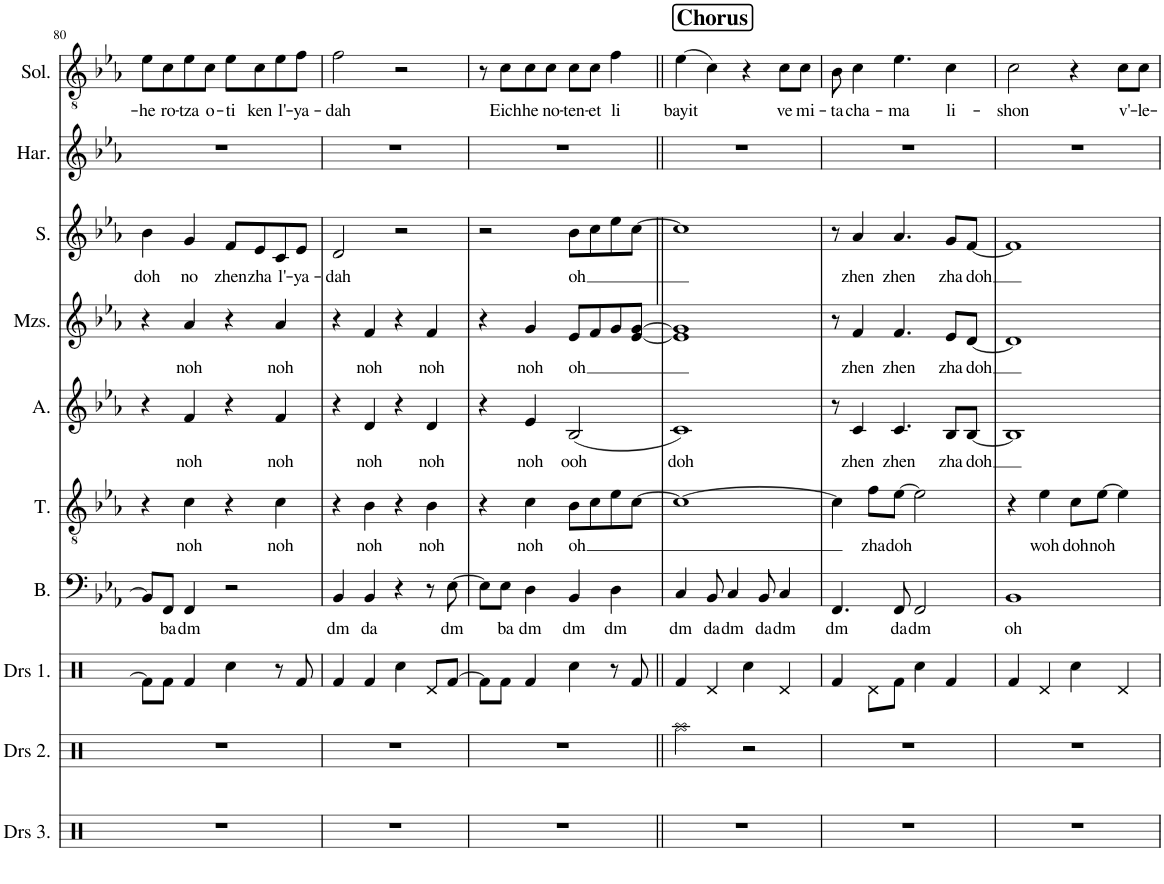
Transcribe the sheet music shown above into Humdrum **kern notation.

**kern	**kern	**kern	**kern	**text	**kern	**text	**kern	**text	**kern	**text	**kern	**text	**kern	**kern	**text
*part10	*part9	*part8	*part7	*part7	*part6	*part6	*part5	*part5	*part4	*part4	*part3	*part3	*part2	*part1	*part1
*staff10	*staff9	*staff8	*staff7	*staff7	*staff6	*staff6	*staff5	*staff5	*staff4	*staff4	*staff3	*staff3	*staff2	*staff1	*staff1
*I"Drumset Layer 3	*I"Drumset Layer 2	*I"Drumset Layer 1	*I"Bass	*	*I"Tenor	*	*I"Alto	*	*I"Mezzo-soprano	*	*I"Soprano	*	*I"Harmony	*I"Solo	*
*I'Drs 3.	*I'Drs 2.	*I'Drs 1.	*I'B.	*	*I'T.	*	*I'A.	*	*I'Mzs.	*	*I'S.	*	*I'Har.	*I'Sol.	*
!!LO:PB:g=z
*clefX	*clefX	*clefX	*clefF4	*	*clefGv2	*	*clefG2	*	*clefG2	*	*clefG2	*	*clefG2	*clefGv2	*
*k[]	*k[]	*k[]	*k[b-e-a-]	*	*k[b-e-a-]	*	*k[b-e-a-]	*	*k[b-e-a-]	*	*k[b-e-a-]	*	*k[b-e-a-]	*k[b-e-a-]	*
*M2/2	*M2/2	*M2/2	*M2/2	*	*M2/2	*	*M2/2	*	*M2/2	*	*M2/2	*	*M2/2	*M2/2	*
*met(c|)	*met(c|)	*met(c|)	*met(c|)	*	*met(c|)	*	*met(c|)	*	*met(c|)	*	*met(c|)	*	*met(c|)	*met(c|)	*
=80	=80	=80	=80	=80	=80	=80	=80	=80	=80	=80	=80	=80	=80	=80	=80
!	!	!	!	!	!	!	!	!	!	!	!	!LO:LY:b	!	!	!LO:LY:b
1r	1r	8Rf\L]	8BB-/L]	.	4r	.	4r	.	4r	.	4b-\	doh	1r	8e-\L	-he
!	!	!	!	!LO:LY:b	!	!	!	!	!	!	!	!	!	!	!LO:LY:b
.	.	8Rf\J	8FF/J	ba	.	.	.	.	.	.	.	.	.	8c\	ro-
!	!	!	!	!LO:LY:b	!	!LO:LY:b	!	!LO:LY:b	!	!LO:LY:b	!	!LO:LY:b	!	!	!LO:LY:b
.	.	4Rf/	4FF/	dm	4c\	noh	4f/	noh	4a-/	noh	4g/	no	.	8e-\	-tza
!	!	!	!	!	!	!	!	!	!	!	!	!	!	!	!LO:LY:b
.	.	.	.	.	.	.	.	.	.	.	.	.	.	8c\J	o-
!	!	!	!	!	!	!	!	!	!	!	!	!LO:LY:b	!	!	!LO:LY:b
.	.	4Rcc\	2r	.	4r	.	4r	.	4r	.	8f/L	zhen	.	8e-\L	-ti
!	!	!	!	!	!	!	!	!	!	!	!	!LO:LY:b	!	!	!LO:LY:b
.	.	.	.	.	.	.	.	.	.	.	8e-/	zha	.	8c\	ken
!	!	!	!	!	!	!LO:LY:b	!	!LO:LY:b	!	!LO:LY:b	!	!LO:LY:b	!	!	!LO:LY:b
.	.	8r	.	.	4c\	noh	4f/	noh	4a-/	noh	8c/	l'-	.	8e-\	l'-
!	!	!	!	!	!	!	!	!	!	!	!	!LO:LY:b	!	!	!LO:LY:b
.	.	8Rf/	.	.	.	.	.	.	.	.	8e-/J	-ya-	.	8f\J	-ya-
=81	=81	=81	=81	=81	=81	=81	=81	=81	=81	=81	=81	=81	=81	=81	=81
!	!	!	!	!LO:LY:b	!	!	!	!	!	!	!	!LO:LY:b	!	!	!LO:LY:b
1r	1r	4Rf/	4BB-/	dm	4r	.	4r	.	4r	.	2d/	-dah	1r	2f\	-dah
!	!	!	!	!LO:LY:b	!	!LO:LY:b	!	!LO:LY:b	!	!LO:LY:b	!	!	!	!	!
.	.	4Rf/	4BB-/	da	4B-\	noh	4d/	noh	4f/	noh	.	.	.	.	.
.	.	4Rcc\	4r	.	4r	.	4r	.	4r	.	2r	.	.	2r	.
!	!	!	!	!	!	!LO:LY:b	!	!LO:LY:b	!	!LO:LY:b	!	!	!	!	!
.	.	8Rd/L	8r	.	4B-\	noh	4d/	noh	4f/	noh	.	.	.	.	.
!	!	!	!	!LO:LY:b	!	!	!	!	!	!	!	!	!	!	!
.	.	[8Rf/J	[8E-\	dm	.	.	.	.	.	.	.	.	.	.	.
=82	=82	=82	=82	=82	=82	=82	=82	=82	=82	=82	=82	=82	=82	=82	=82
1r	1r	8Rf\L]	8E-\L]	.	4r	.	4r	.	4r	.	2r	.	1r	8r	.
!	!	!	!	!LO:LY:b	!	!	!	!	!	!	!	!	!	!	!LO:LY:b
.	.	8Rf\J	8E-\J	ba	.	.	.	.	.	.	.	.	.	8c\L	Eich
!	!	!	!	!LO:LY:b	!	!LO:LY:b	!	!LO:LY:b	!	!LO:LY:b	!	!	!	!	!LO:LY:b
.	.	4Rf/	4D\	dm	4c\	noh	4e-/	noh	4g/	noh	.	.	.	8c\	he
!	!	!	!	!	!	!	!	!	!	!	!	!	!	!	!LO:LY:b
.	.	.	.	.	.	.	.	.	.	.	.	.	.	8c\J	no-
!	!	!	!	!LO:LY:b	!	!LO:LY:b	!	!LO:LY:b	!	!LO:LY:b	!	!LO:LY:b	!	!	!LO:LY:b
.	.	4Rcc\	4BB-/	dm	8B-\L	oh	(2B-/	ooh	8e-/L	oh	8b-\L	oh	.	8c\L	-ten-
!	!	!	!	!	!	!	!	!	!	!	!	!	!	!	!LO:LY:b
.	.	.	.	.	8c\	.	.	.	8f/	.	8cc\	.	.	8c\J	-et
!	!	!	!	!LO:LY:b	!	!	!	!	!	!	!	!	!	!	!LO:LY:b
.	.	8r	4D\	dm	8e-\	.	.	.	8g/	.	8ee-\	.	.	4f\	li
.	.	8Rf/	.	.	[8c\J	.	.	.	[8e-/ [8g/J	.	[8cc\J	.	.	.	.
!!LO:REH:place=s1:a:B:cj:fs=14:t=Chorus
=83||	=83||	=83||	=83||	=83||	=83||	=83||	=83||	=83||	=83||	=83||	=83||	=83||	=83||	=83||	=83||
!	!	!	!	!LO:LY:b	!	!	!	!LO:LY:b	!	!	!	!	!	!	!LO:LY:b
1r	2Raa\	4Rf/	4C/	dm	1c_	.	1c)	doh	1e-] 1g]	.	1cc]	.	1r	(4e-\	bayit
!	!	!	!	!LO:LY:b	!	!	!	!	!	!	!	!	!	!	!
.	.	4Rd/	8BB-/	da	.	.	.	.	.	.	.	.	.	4c\)	.
!	!	!	!	!LO:LY:b	!	!	!	!	!	!	!	!	!	!	!
.	.	.	4C/	dm	.	.	.	.	.	.	.	.	.	.	.
.	2r	4Rcc\	.	.	.	.	.	.	.	.	.	.	.	4r	.
!	!	!	!	!LO:LY:b	!	!	!	!	!	!	!	!	!	!	!
.	.	.	8BB-/	da	.	.	.	.	.	.	.	.	.	.	.
!	!	!	!	!LO:LY:b	!	!	!	!	!	!	!	!	!	!	!LO:LY:b
.	.	4Rd/	4C/	dm	.	.	.	.	.	.	.	.	.	8c\L	ve
!	!	!	!	!	!	!	!	!	!	!	!	!	!	!	!LO:LY:b
.	.	.	.	.	.	.	.	.	.	.	.	.	.	8c\J	mi-
=84	=84	=84	=84	=84	=84	=84	=84	=84	=84	=84	=84	=84	=84	=84	=84
!	!	!	!	!LO:LY:b	!	!	!	!	!	!	!	!	!	!	!LO:LY:b
1r	1r	4Rf/	4.FF/	dm	4c\]	.	8r	.	8r	.	8r	.	1r	8B-\	-ta
!	!	!	!	!	!	!	!	!LO:LY:b	!	!LO:LY:b	!	!LO:LY:b	!	!	!LO:LY:b
.	.	.	.	.	.	.	4c/	zhen	4f/	zhen	4a-/	zhen	.	4c\	cha-
!	!	!	!	!	!	!LO:LY:b	!	!	!	!	!	!	!	!	!
.	.	8Rd\L	.	.	8f\L	zha	.	.	.	.	.	.	.	.	.
!	!	!	!	!LO:LY:b	!	!LO:LY:b	!	!LO:LY:b	!	!LO:LY:b	!	!LO:LY:b	!	!	!LO:LY:b
.	.	8Rf\J	8FF/	da	[8e-\J	doh	4.c/	zhen	4.f/	zhen	4.a-/	zhen	.	4.e-\	-ma
!	!	!	!	!LO:LY:b	!	!	!	!	!	!	!	!	!	!	!
.	.	4Rcc\	2FF/	dm	2e-\]	.	.	.	.	.	.	.	.	.	.
!	!	!	!	!	!	!	!	!LO:LY:b	!	!LO:LY:b	!	!LO:LY:b	!	!	!LO:LY:b
.	.	4Rf/	.	.	.	.	8B-/L	zha	8e-/L	zha	8g/L	zha	.	4c\	li-
!	!	!	!	!	!	!	!	!LO:LY:b	!	!LO:LY:b	!	!LO:LY:b	!	!	!
.	.	.	.	.	.	.	[8B-/J	doh	[8d/J	doh	[8f/J	doh	.	.	.
=85	=85	=85	=85	=85	=85	=85	=85	=85	=85	=85	=85	=85	=85	=85	=85
!	!	!	!	!LO:LY:b	!	!	!	!	!	!	!	!	!	!	!LO:LY:b
1r	1r	4Rf/	1BB-	oh	4r	.	1B-]	.	1d]	.	1f]	.	1r	2c\	-shon
!	!	!	!	!	!	!LO:LY:b	!	!	!	!	!	!	!	!	!
.	.	4Rd/	.	.	4e-\	woh	.	.	.	.	.	.	.	.	.
!	!	!	!	!	!	!LO:LY:b	!	!	!	!	!	!	!	!	!
.	.	4Rcc\	.	.	8c\L	doh	.	.	.	.	.	.	.	4r	.
!	!	!	!	!	!	!LO:LY:b	!	!	!	!	!	!	!	!	!
.	.	.	.	.	[8e-\J	noh	.	.	.	.	.	.	.	.	.
!	!	!	!	!	!	!	!	!	!	!	!	!	!	!	!LO:LY:b
.	.	4Rd/	.	.	4e-\]	.	.	.	.	.	.	.	.	8c\L	v'-
!	!	!	!	!	!	!	!	!	!	!	!	!	!	!	!LO:LY:b
.	.	.	.	.	.	.	.	.	.	.	.	.	.	8c\J	-le-
=	=	=	=	=	=	=	=	=	=	=	=	=	=	=	=
*-	*-	*-	*-	*-	*-	*-	*-	*-	*-	*-	*-	*-	*-	*-	*-
